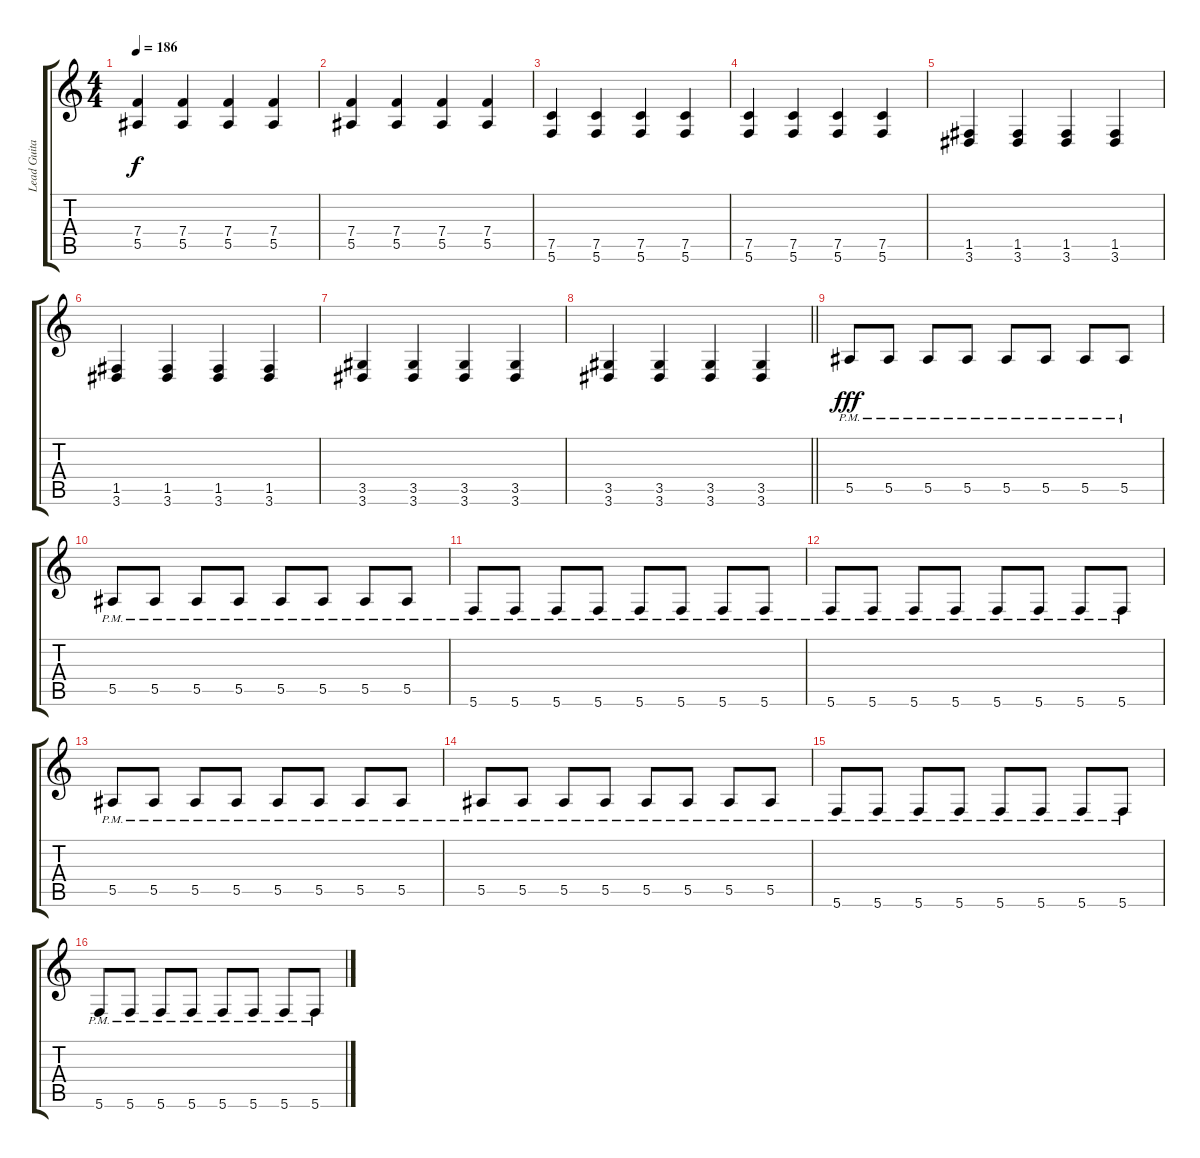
\track ("Lead Guitar 2" "Lead Guita") {instrument distortionguitar}
\staff {score tabs}
\tuning (C4 G3 Eb3 Bb2 F2 C2) {hide}
\ts (4 4)
\tempo 186
\clef g2
\ks c
(7.4 5.5).4{dy f} (7.4 5.5).4 (7.4 5.5).4 (7.4 5.5).4 |
(7.4 5.5).4 (7.4 5.5).4 (7.4 5.5).4 (7.4 5.5).4 |
(7.5 5.6).4 (7.5 5.6).4 (7.5 5.6).4 (7.5 5.6).4 |
(7.5 5.6).4 (7.5 5.6).4 (7.5 5.6).4 (7.5 5.6).4 |
(1.5 3.6).4 (1.5 3.6).4 (1.5 3.6).4 (1.5 3.6).4 |
(1.5 3.6).4 (1.5 3.6).4 (1.5 3.6).4 (1.5 3.6).4 |
(3.5 3.6).4 (3.5 3.6).4 (3.5 3.6).4 (3.5 3.6).4 |
\barLineRight lightlight
(3.5 3.6).4 (3.5 3.6).4 (3.5 3.6).4 (3.5 3.6).4 |
\section ("" "")
5.5{pm}.8{dy fff} 5.5{pm}.8 5.5{pm}.8 5.5{pm}.8 5.5{pm}.8 5.5{pm}.8 5.5{pm}.8 5.5{pm}.8 |
5.5{pm}.8 5.5{pm}.8 5.5{pm}.8 5.5{pm}.8 5.5{pm}.8 5.5{pm}.8 5.5{pm}.8 5.5{pm}.8 |
5.6{pm}.8 5.6{pm}.8 5.6{pm}.8 5.6{pm}.8 5.6{pm}.8 5.6{pm}.8 5.6{pm}.8 5.6{pm}.8 |
5.6{pm}.8 5.6{pm}.8 5.6{pm}.8 5.6{pm}.8 5.6{pm}.8 5.6{pm}.8 5.6{pm}.8 5.6{pm}.8 |
5.5{pm}.8 5.5{pm}.8 5.5{pm}.8 5.5{pm}.8 5.5{pm}.8 5.5{pm}.8 5.5{pm}.8 5.5{pm}.8 |
5.5{pm}.8 5.5{pm}.8 5.5{pm}.8 5.5{pm}.8 5.5{pm}.8 5.5{pm}.8 5.5{pm}.8 5.5{pm}.8 |
5.6{pm}.8 5.6{pm}.8 5.6{pm}.8 5.6{pm}.8 5.6{pm}.8 5.6{pm}.8 5.6{pm}.8 5.6{pm}.8 |
5.6{pm}.8 5.6{pm}.8 5.6{pm}.8 5.6{pm}.8 5.6{pm}.8 5.6{pm}.8 5.6{pm}.8 5.6{pm}.8
